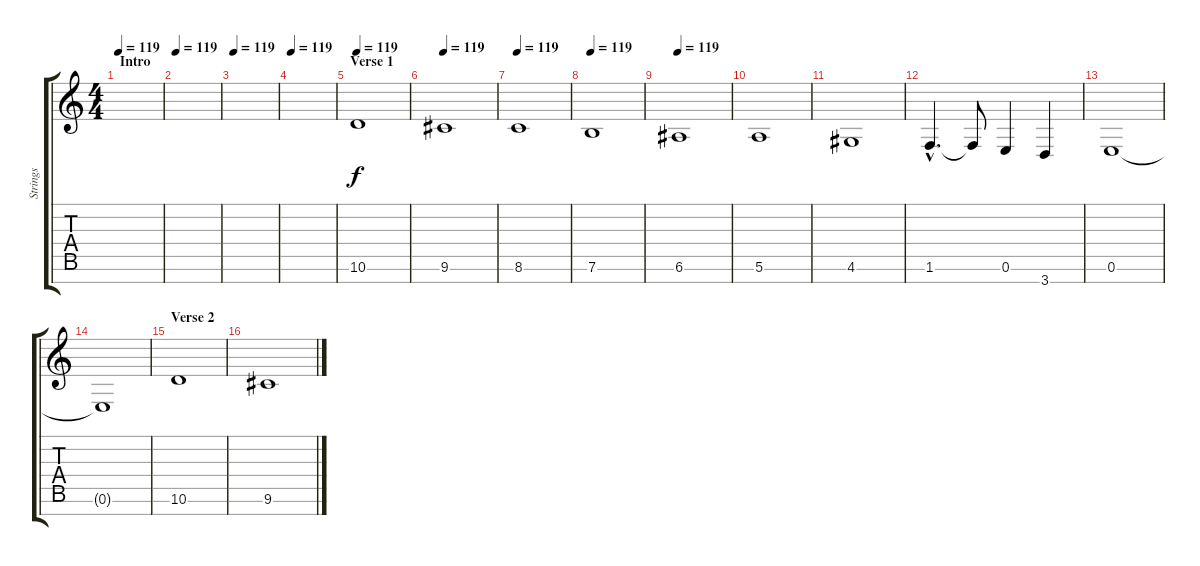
\track ("Strings" "Strings") {instrument stringensemble1}
\staff {score tabs}
\tuning (E5 B4 G4 D4 A3 E3 B2) {hide}
\ts (4 4)
\section ("" "Intro")
\tempo 119
\clef g2
\ks c
|
\tempo 119
|
\tempo 119
|
\tempo 119
|
\section ("" "Verse 1")
\tempo 119
10.6.1 |
\tempo 119
9.6.1 |
\tempo 119
8.6.1 |
\tempo 119
7.6.1 |
\tempo 119
6.6.1 |
5.6.1 |
4.6.1 |
1.6{hac}.4{d} 1.6{t}.8 0.6.4 3.7.4 |
0.6.1 |
0.6{t}.1 |
\section ("" "Verse 2")
10.6.1 |
9.6.1
